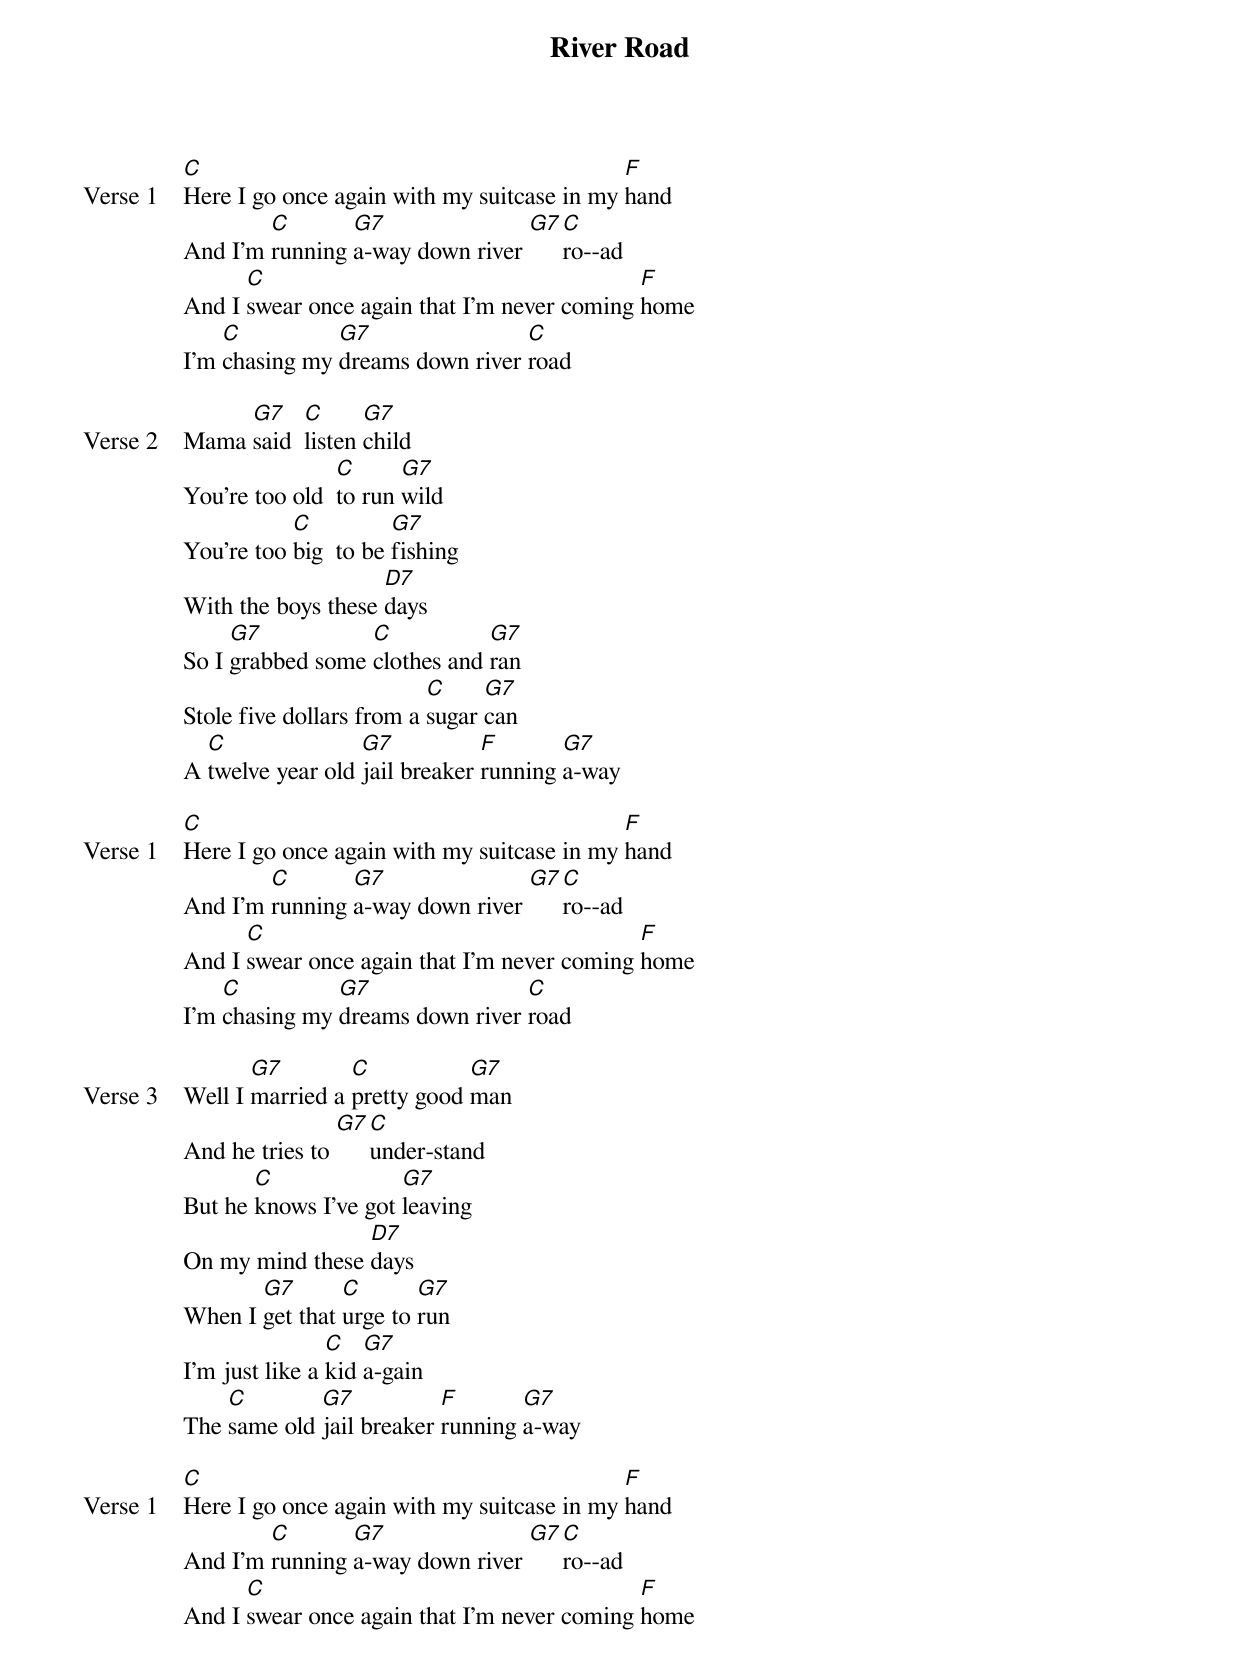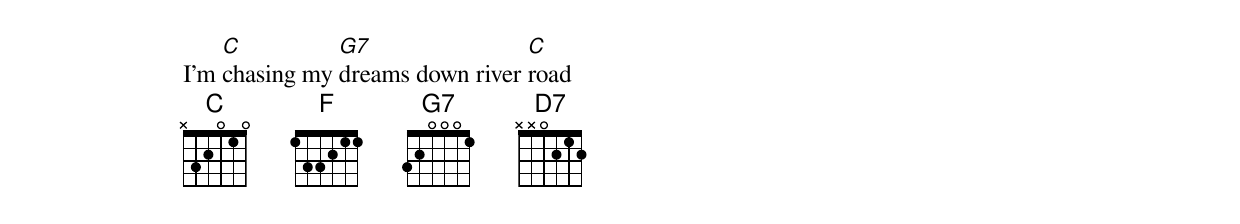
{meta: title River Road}
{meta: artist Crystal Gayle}
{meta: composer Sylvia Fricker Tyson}

{start_of_verse: Verse 1}
[C]Here I go once again with my suitcase in my [F]hand
And I'm [C]running [G7]a-way down river [G7][C]ro--ad
And I [C]swear once again that I'm never coming [F]home
I'm [C]chasing my [G7]dreams down river [C]road
{end_of_verse}

{start_of_verse: Verse 2}
Mama [G7]said  [C]listen [G7]child
You're too old  [C]to run [G7]wild
You're too [C]big  to be [G7]fishing
With the boys these [D7]days
So I [G7]grabbed some [C]clothes and [G7]ran
Stole five dollars from a [C]sugar [G7]can
A [C]twelve year old [G7]jail breaker [F]running [G7]a-way
{end_of_verse}

{start_of_verse: Verse 1}
[C]Here I go once again with my suitcase in my [F]hand
And I'm [C]running [G7]a-way down river [G7][C]ro--ad
And I [C]swear once again that I'm never coming [F]home
I'm [C]chasing my [G7]dreams down river [C]road
{end_of_verse}

{start_of_verse: Verse 3}
Well I [G7]married a [C]pretty good [G7]man
And he tries to [G7][C]under-stand
But he [C]knows I've got [G7]leaving
On my mind these [D7]days
When I [G7]get that [C]urge to [G7]run
I'm just like a [C]kid [G7]a-gain
The [C]same old [G7]jail breaker [F]running [G7]a-way
{end_of_verse}

{start_of_verse: Verse 1}
[C]Here I go once again with my suitcase in my [F]hand
And I'm [C]running [G7]a-way down river [G7][C]ro--ad
And I [C]swear once again that I'm never coming [F]home
I'm [C]chasing my [G7]dreams down river [C]road
{end_of_verse}
